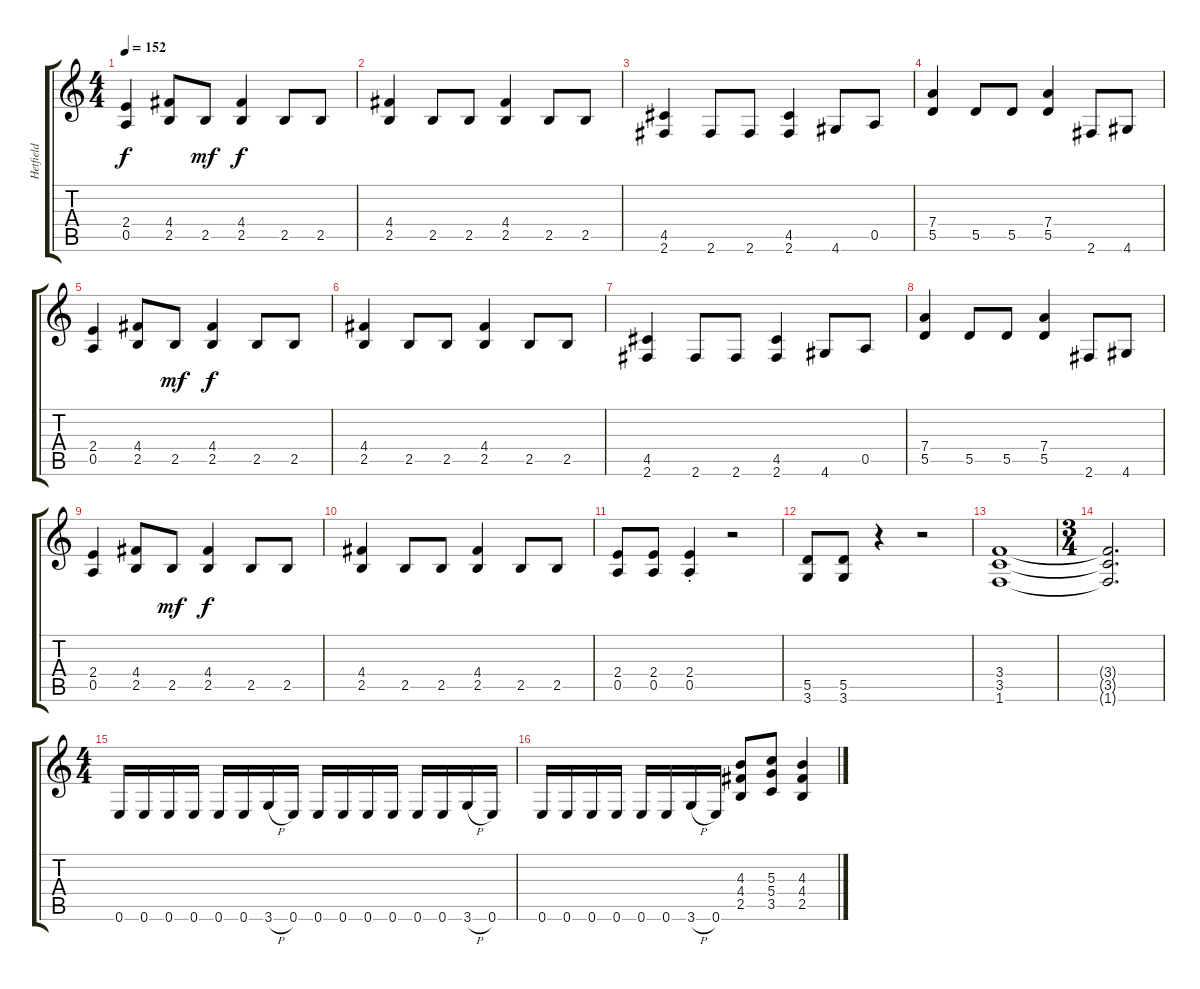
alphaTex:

\track ("Hetfield" "Hetfield") {instrument distortionguitar}
\staff {score tabs}
\tuning (E4 B3 G3 D3 A2 E2) {hide}
\ts (4 4)
\tempo 152
\clef g2
\ks c
(2.4 0.5).4{dy f} (4.4 2.5).8 2.5.8{dy mf} (4.4 2.5).4{dy f} 2.5.8 2.5.8 |
(4.4 2.5).4 2.5.8 2.5.8 (4.4 2.5).4 2.5.8 2.5.8 |
(4.5 2.6).4 2.6.8 2.6.8 (4.5 2.6).4 4.6.8 0.5.8 |
(7.4 5.5).4 5.5.8 5.5.8 (7.4 5.5).4 2.6.8 4.6.8 |
(2.4 0.5).4 (4.4 2.5).8 2.5.8{dy mf} (4.4 2.5).4{dy f} 2.5.8 2.5.8 |
(4.4 2.5).4 2.5.8 2.5.8 (4.4 2.5).4 2.5.8 2.5.8 |
(4.5 2.6).4 2.6.8 2.6.8 (4.5 2.6).4 4.6.8 0.5.8 |
(7.4 5.5).4 5.5.8 5.5.8 (7.4 5.5).4 2.6.8 4.6.8 |
(2.4 0.5).4 (4.4 2.5).8 2.5.8{dy mf} (4.4 2.5).4{dy f} 2.5.8 2.5.8 |
(4.4 2.5).4 2.5.8 2.5.8 (4.4 2.5).4 2.5.8 2.5.8 |
(2.4 0.5).8 (2.4 0.5).8 (2.4{st} 0.5{st}).4 r.2 |
(5.5 3.6).8 (5.5 3.6).8 r.4 r.2 |
(3.4 3.5 1.6).1 |
\ts (3 4)
(3.4{t} 3.5{t} 1.6{t}).2{d} |
\ts (4 4)
0.6.16 0.6.16 0.6.16 0.6.16 0.6.16 0.6.16 3.6{h}.16 0.6.16 0.6.16 0.6.16 0.6.16 0.6.16 0.6.16 0.6.16 3.6{h}.16 0.6.16 |
0.6.16 0.6.16 0.6.16 0.6.16 0.6.16 0.6.16 3.6{h}.16 0.6.16 (4.3 4.4 2.5).8 (5.3 5.4 3.5).8 (4.3 4.4 2.5).4
